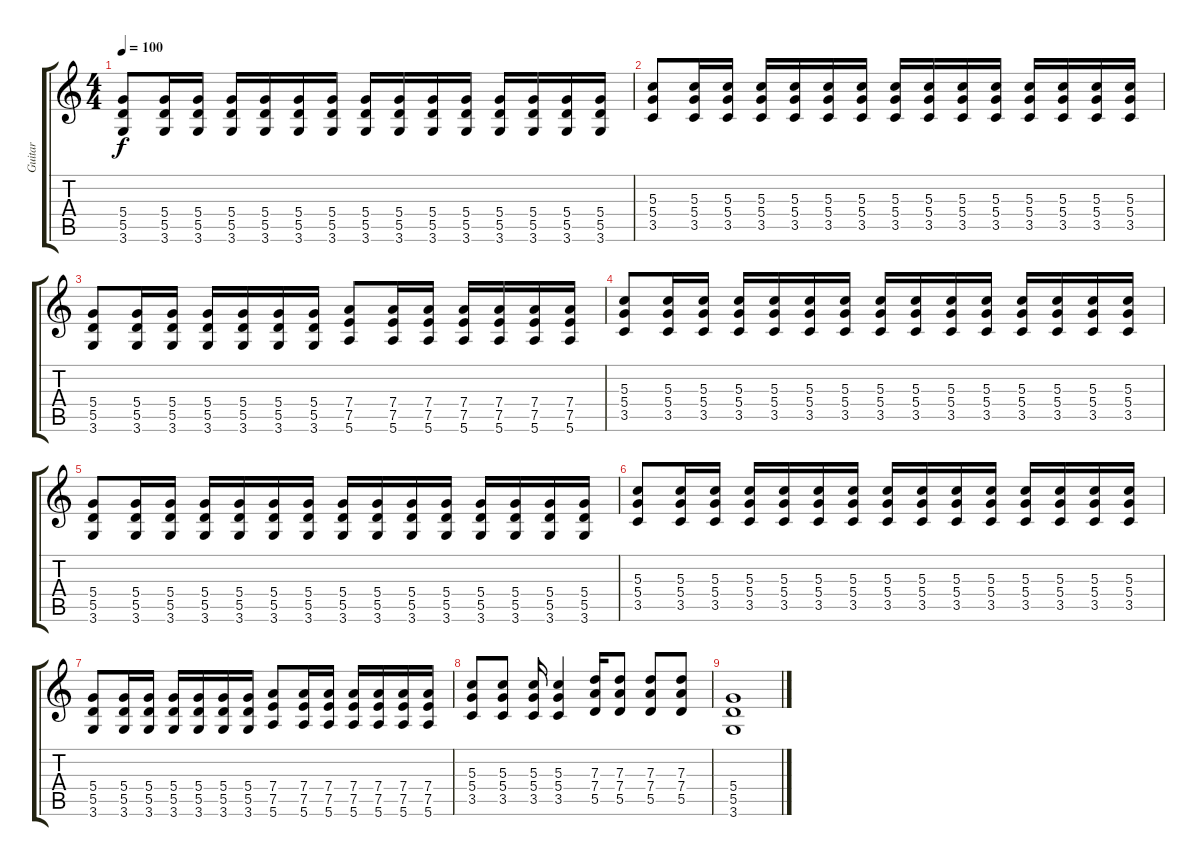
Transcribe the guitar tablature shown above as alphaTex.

\track ("Guitar" "Guitar") {instrument overdrivenguitar}
\staff {score tabs}
\tuning (E4 B3 G3 D3 A2 E2) {hide}
\ts (4 4)
\tempo 100
\clef g2
\ks c
(5.4 5.5 3.6).8{dy f} (5.4 5.5 3.6).16 (5.4 5.5 3.6).16 (5.4 5.5 3.6).16 (5.4 5.5 3.6).16 (5.4 5.5 3.6).16 (5.4 5.5 3.6).16 (5.4 5.5 3.6).16 (5.4 5.5 3.6).16 (5.4 5.5 3.6).16 (5.4 5.5 3.6).16 (5.4 5.5 3.6).16 (5.4 5.5 3.6).16 (5.4 5.5 3.6).16 (5.4 5.5 3.6).16 |
(5.3 5.4 3.5).8 (5.3 5.4 3.5).16 (5.3 5.4 3.5).16 (5.3 5.4 3.5).16 (5.3 5.4 3.5).16 (5.3 5.4 3.5).16 (5.3 5.4 3.5).16 (5.3 5.4 3.5).16 (5.3 5.4 3.5).16 (5.3 5.4 3.5).16 (5.3 5.4 3.5).16 (5.3 5.4 3.5).16 (5.3 5.4 3.5).16 (5.3 5.4 3.5).16 (5.3 5.4 3.5).16 |
(5.4 5.5 3.6).8 (5.4 5.5 3.6).16 (5.4 5.5 3.6).16 (5.4 5.5 3.6).16 (5.4 5.5 3.6).16 (5.4 5.5 3.6).16 (5.4 5.5 3.6).16 (7.4 7.5 5.6).8 (7.4 7.5 5.6).16 (7.4 7.5 5.6).16 (7.4 7.5 5.6).16 (7.4 7.5 5.6).16 (7.4 7.5 5.6).16 (7.4 7.5 5.6).16 |
(5.3 5.4 3.5).8 (5.3 5.4 3.5).16 (5.3 5.4 3.5).16 (5.3 5.4 3.5).16 (5.3 5.4 3.5).16 (5.3 5.4 3.5).16 (5.3 5.4 3.5).16 (5.3 5.4 3.5).16 (5.3 5.4 3.5).16 (5.3 5.4 3.5).16 (5.3 5.4 3.5).16 (5.3 5.4 3.5).16 (5.3 5.4 3.5).16 (5.3 5.4 3.5).16 (5.3 5.4 3.5).16 |
(5.4 5.5 3.6).8 (5.4 5.5 3.6).16 (5.4 5.5 3.6).16 (5.4 5.5 3.6).16 (5.4 5.5 3.6).16 (5.4 5.5 3.6).16 (5.4 5.5 3.6).16 (5.4 5.5 3.6).16 (5.4 5.5 3.6).16 (5.4 5.5 3.6).16 (5.4 5.5 3.6).16 (5.4 5.5 3.6).16 (5.4 5.5 3.6).16 (5.4 5.5 3.6).16 (5.4 5.5 3.6).16 |
(5.3 5.4 3.5).8 (5.3 5.4 3.5).16 (5.3 5.4 3.5).16 (5.3 5.4 3.5).16 (5.3 5.4 3.5).16 (5.3 5.4 3.5).16 (5.3 5.4 3.5).16 (5.3 5.4 3.5).16 (5.3 5.4 3.5).16 (5.3 5.4 3.5).16 (5.3 5.4 3.5).16 (5.3 5.4 3.5).16 (5.3 5.4 3.5).16 (5.3 5.4 3.5).16 (5.3 5.4 3.5).16 |
(5.4 5.5 3.6).8 (5.4 5.5 3.6).16 (5.4 5.5 3.6).16 (5.4 5.5 3.6).16 (5.4 5.5 3.6).16 (5.4 5.5 3.6).16 (5.4 5.5 3.6).16 (7.4 7.5 5.6).8 (7.4 7.5 5.6).16 (7.4 7.5 5.6).16 (7.4 7.5 5.6).16 (7.4 7.5 5.6).16 (7.4 7.5 5.6).16 (7.4 7.5 5.6).16 |
(5.3 5.4 3.5).8 (5.3 5.4 3.5).8 (5.3 5.4 3.5).16 (5.3 5.4 3.5).4 (7.3 7.4 5.5).16 (7.3 7.4 5.5).8 (7.3 7.4 5.5).8 (7.3 7.4 5.5).8 |
(5.4 5.5 3.6).1
